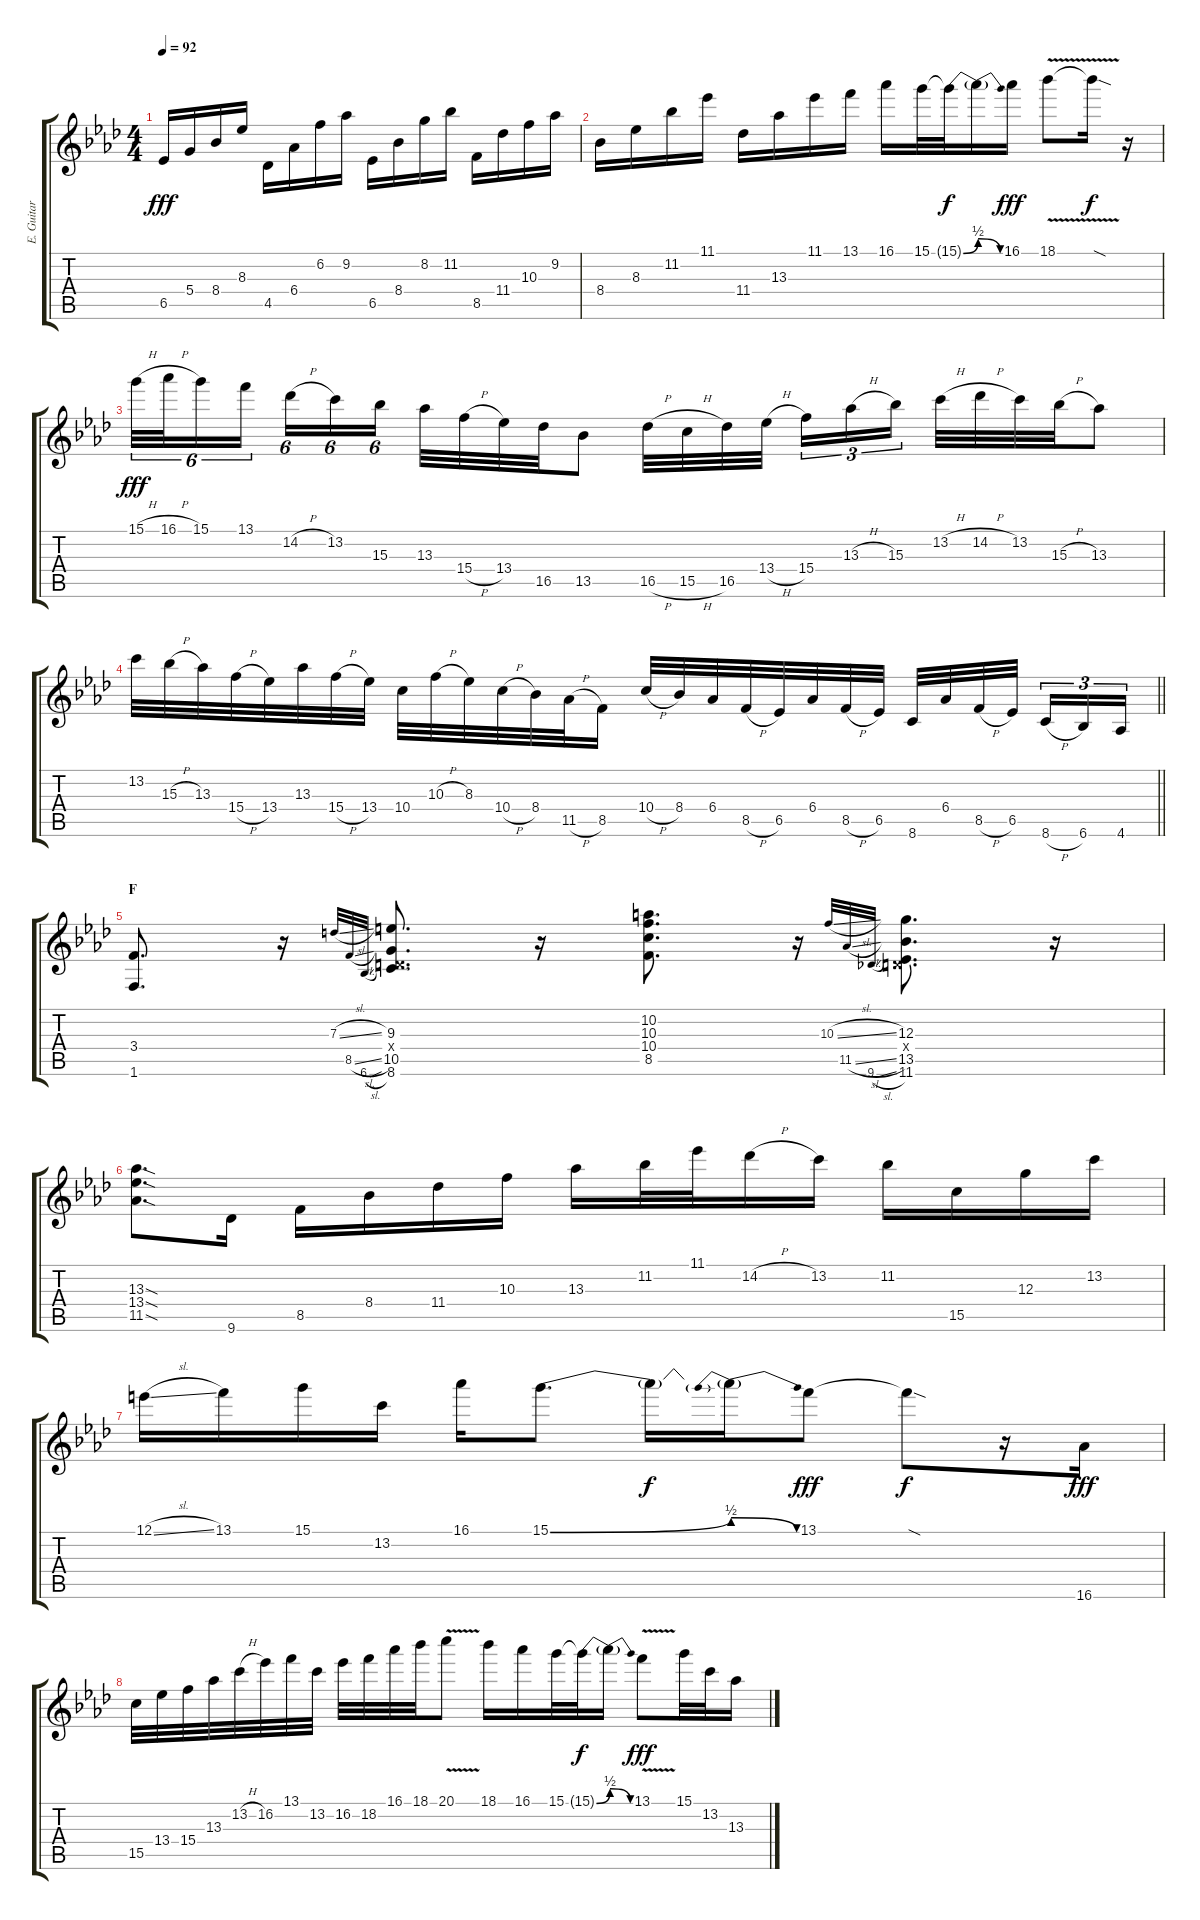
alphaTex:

\track ("E. Guitar II" "E. Guitar ") {instrument electricguitarclean}
\staff {score tabs}
\tuning (E4 B3 G3 D3 A2 E2) {hide}
\ts (4 4)
\tempo 92
\clef g2
\ks ab
6.5.16{dy fff} 5.4.16 8.4.16 8.3.16 4.5.16 6.4.16 6.2.16 9.2.16 6.5.16 8.4.16 8.2.16 11.2.16 8.5.16 11.4.16 10.3.16 9.2.16 |
8.4.16 8.3.16 11.2.16 11.1.16 11.4.16 13.3.16 11.1.16 13.1.16 16.1.16 15.1.32 15.1{be (bend 0 0 60 2) t}.32{dy f} 15.1{be (release 0 2 60 0) t}.16 16.1.16{dy fff} 18.1{v}.8 18.1{sod t}.16{dy f} r.16 |
15.1{h}.32{tu (6 4) dy fff} 16.1{h}.32{tu (6 4)} 15.1.16{tu (6 4)} 13.1.16{tu (6 4) beam splitsecondary} 14.2{h}.16{tu (6 4)} 13.2.16{tu (6 4)} 15.3.16{tu (6 4)} 13.3.32 15.4{h}.32 13.4.32 16.5.32 13.5.8 16.5{h}.32 15.5{h}.32 16.5.32 13.4{h}.32{beam splitsecondary} 15.4.16{tu (3 2)} 13.3{h}.16{tu (3 2)} 15.3.16{tu (3 2)} 13.2{h}.32 14.2{h}.32 13.2.32 15.3{h}.32 13.3.8 |
\barLineRight lightlight
13.2.32 15.3{h}.32 13.3.32 15.4{h}.32 13.4.32 13.3.32 15.4{h}.32 13.4.32 10.4.32 10.3{h}.32 8.3.32 10.4{h}.32 8.4.32 11.5{h}.32 8.5.16 10.4{h}.32 8.4.32 6.4.32 8.5{h}.32 6.5.32 6.4.32 8.5{h}.32 6.5.32 8.6.32 6.4.32 8.5{h}.32 6.5.32{beam splitsecondary} 8.6{h}.16{tu (3 2)} 6.6.16{tu (3 2)} 4.6.16{tu (3 2)} |
\section ("" "F")
(3.4 1.6).8{d} r.16 7.3{sl}.32{gr onbeat} 8.5{sl}.32{gr onbeat} 6.6{sl}.32{gr onbeat} (9.3 0.4{x} 10.5 8.6).8{d} r.16 (10.2 10.3 10.4 8.5).8{d} r.16 10.3{sl}.32{gr onbeat} 11.5{sl}.32{gr onbeat} 9.6{sl}.32{gr onbeat} (12.3 0.4{x} 13.5 11.6).8{d} r.16 |
(13.3{sod} 13.4{sod} 11.5{sod}).8{d} 9.6.16 8.5.16 8.4.16 11.4.16 10.3.16 13.3.16 11.2.32 11.1.32 14.2{h}.16 13.2.16 11.2.16 15.5.16 12.3.16 13.2.16 |
12.1{sl}.16 13.1.16 15.1.16 13.2.16 16.1.16 15.1{be (bend 0 0 60 2)}.8{d} 15.1{t}.16{dy f} 15.1{be (prebendrelease 0 2 60 0) t}.16 13.1.8{dy fff} 13.1{sod t}.8{dy f} r.16 16.6.16{dy fff} |
15.5.32 13.4.32 15.4.32 13.3.32 13.2{h}.32 16.2.32 13.1.32 13.2.32 16.2.32 18.2.32 16.1.32 18.1.32 20.1{v}.8 18.1.16 16.1.16 15.1.32 15.1{be (bend 0 0 60 2) t}.32{dy f} 15.1{be (release 0 2 60 0) t}.16 13.1{v}.8{dy fff} 15.1.32 13.2.32 13.3.16
